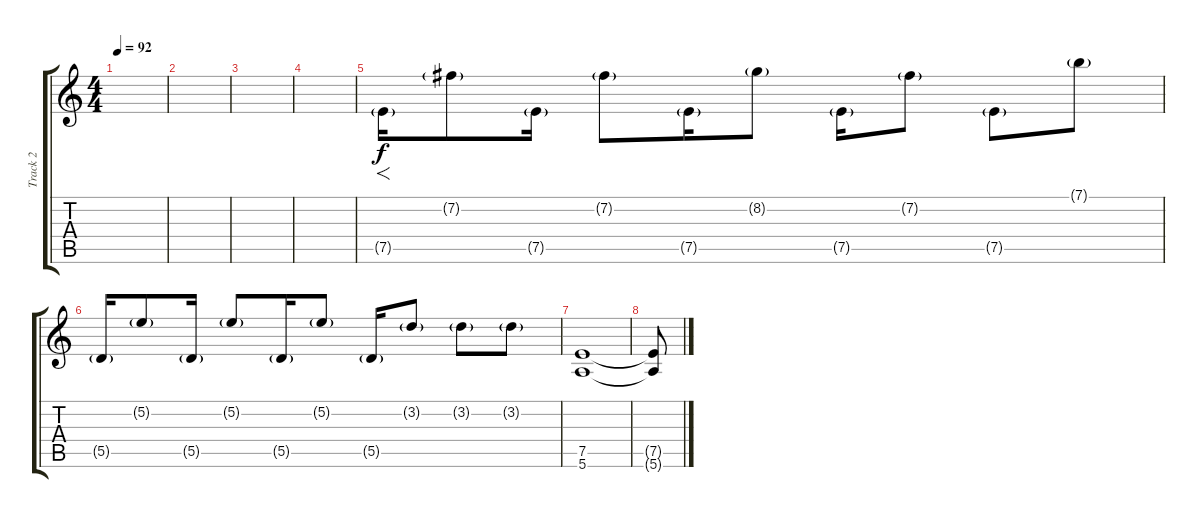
\track ("Track 2" "Track 2") {instrument distortionguitar}
\staff {score tabs}
\tuning (E4 B3 G3 D3 A2 E2) {hide}
\ts (4 4)
\tempo 92
\clef g2
\ks c
|
|
|
|
7.5{g}.16{f} 7.2{g}.8 7.5{g}.16 7.2{g}.8 7.5{g}.16 8.2{g}.8 7.5{g}.16 7.2{g}.8 7.5{g}.8 7.1{g}.8 |
5.5{g}.16 5.2{g}.8 5.5{g}.16 5.2{g}.8 5.5{g}.16 5.2{g}.8 5.5{g}.16 3.2{g}.8 3.2{g}.8 3.2{g}.8 |
(7.5 5.6).1{dy f volume 0} |
(7.5{t} 5.6{t}).8
